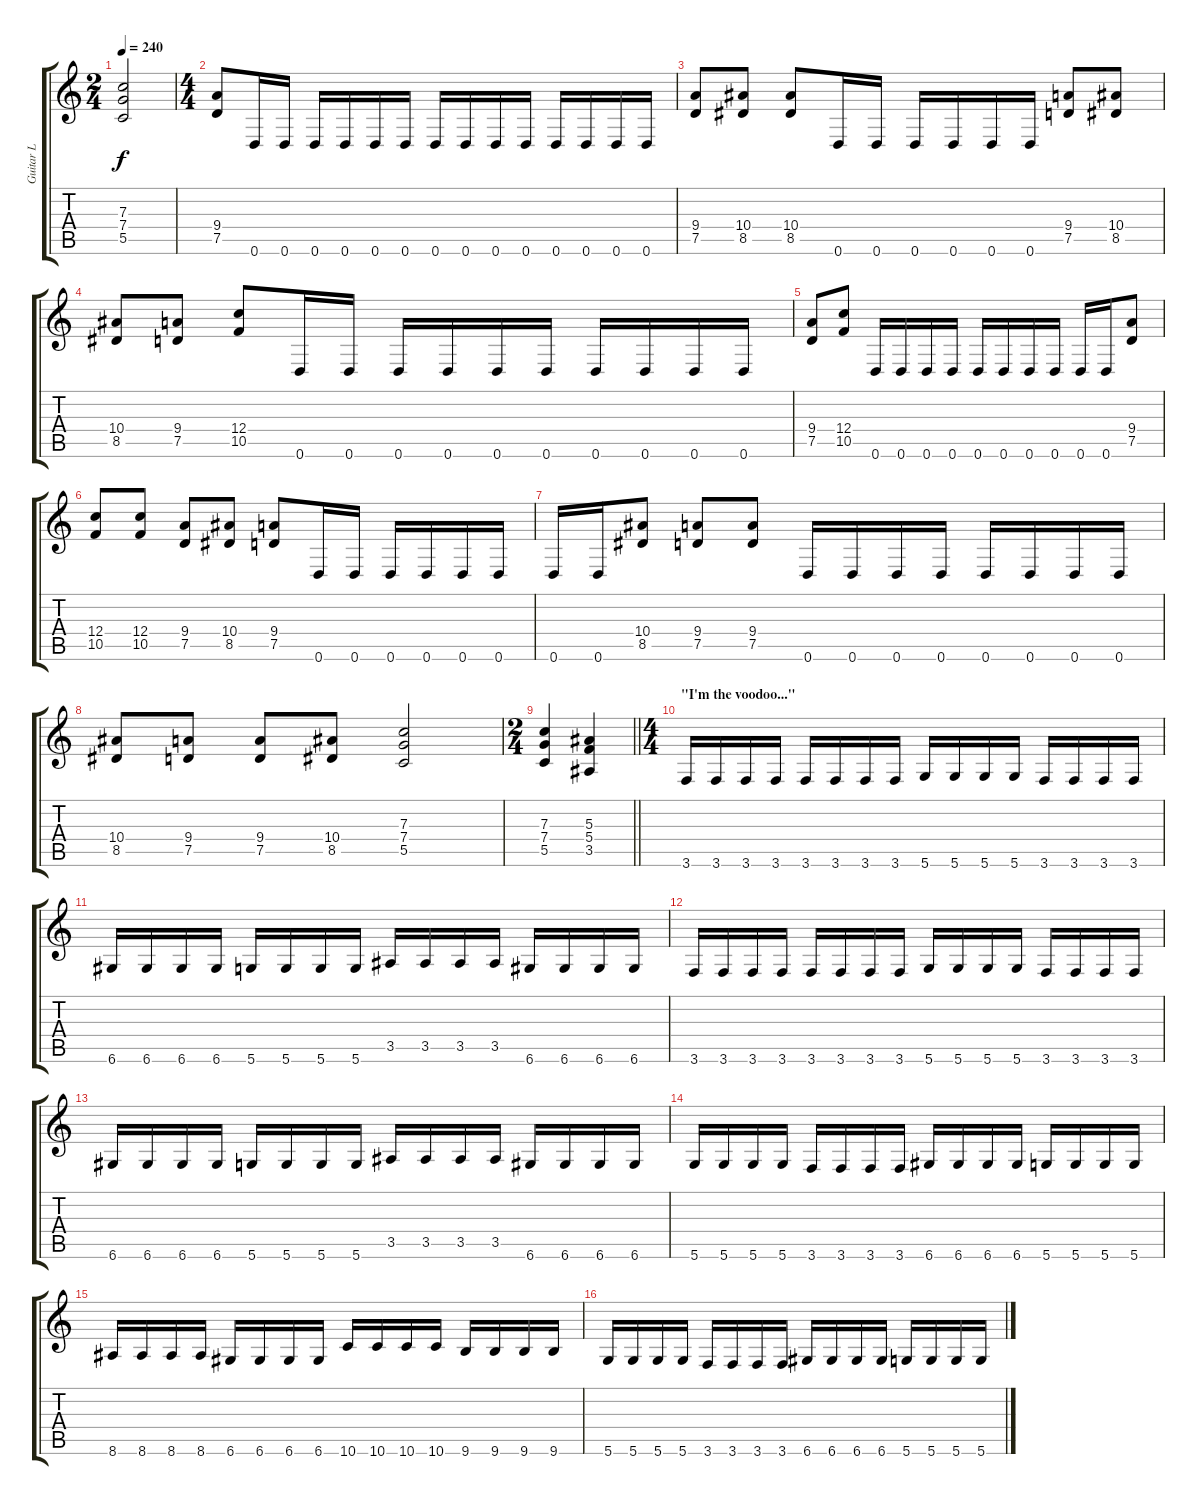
\track ("Guitar L" "Guitar L") {instrument distortionguitar}
\staff {score tabs}
\tuning (D4 A3 F3 C3 G2 D2) {hide}
\ts (2 4)
\tempo 240
\clef g2
\ks c
(7.3 7.4 5.5).2{dy f} |
\ts (4 4)
(9.4 7.5).8 0.6.16 0.6.16 0.6.16 0.6.16 0.6.16 0.6.16 0.6.16 0.6.16 0.6.16 0.6.16 0.6.16 0.6.16 0.6.16 0.6.16 |
(9.4 7.5).8 (10.4 8.5).8 (10.4 8.5).8 0.6.16 0.6.16 0.6.16 0.6.16 0.6.16 0.6.16 (9.4 7.5).8 (10.4 8.5).8 |
(10.4 8.5).8 (9.4 7.5).8 (12.4 10.5).8 0.6.16 0.6.16 0.6.16 0.6.16 0.6.16 0.6.16 0.6.16 0.6.16 0.6.16 0.6.16 |
(9.4 7.5).8 (12.4 10.5).8 0.6.16 0.6.16 0.6.16 0.6.16 0.6.16 0.6.16 0.6.16 0.6.16 0.6.16 0.6.16 (9.4 7.5).8 |
(12.4 10.5).8 (12.4 10.5).8 (9.4 7.5).8 (10.4 8.5).8 (9.4 7.5).8 0.6.16 0.6.16 0.6.16 0.6.16 0.6.16 0.6.16 |
0.6.16 0.6.16 (10.4 8.5).8 (9.4 7.5).8 (9.4 7.5).8 0.6.16 0.6.16 0.6.16 0.6.16 0.6.16 0.6.16 0.6.16 0.6.16 |
(10.4 8.5).8 (9.4 7.5).8 (9.4 7.5).8 (10.4 8.5).8 (7.3 7.4 5.5).2 |
\ts (2 4)
\barLineRight lightlight
(7.3 7.4 5.5).4 (5.3 5.4 3.5).4 |
\ts (4 4)
\section ("" "\"I'm the voodoo...\"")
3.6.16 3.6.16 3.6.16 3.6.16 3.6.16 3.6.16 3.6.16 3.6.16 5.6.16 5.6.16 5.6.16 5.6.16 3.6.16 3.6.16 3.6.16 3.6.16 |
6.6.16 6.6.16 6.6.16 6.6.16 5.6.16 5.6.16 5.6.16 5.6.16 3.5.16 3.5.16 3.5.16 3.5.16 6.6.16 6.6.16 6.6.16 6.6.16 |
3.6.16 3.6.16 3.6.16 3.6.16 3.6.16 3.6.16 3.6.16 3.6.16 5.6.16 5.6.16 5.6.16 5.6.16 3.6.16 3.6.16 3.6.16 3.6.16 |
6.6.16 6.6.16 6.6.16 6.6.16 5.6.16 5.6.16 5.6.16 5.6.16 3.5.16 3.5.16 3.5.16 3.5.16 6.6.16 6.6.16 6.6.16 6.6.16 |
5.6.16 5.6.16 5.6.16 5.6.16 3.6.16 3.6.16 3.6.16 3.6.16 6.6.16 6.6.16 6.6.16 6.6.16 5.6.16 5.6.16 5.6.16 5.6.16 |
8.6.16 8.6.16 8.6.16 8.6.16 6.6.16 6.6.16 6.6.16 6.6.16 10.6.16 10.6.16 10.6.16 10.6.16 9.6.16 9.6.16 9.6.16 9.6.16 |
5.6.16 5.6.16 5.6.16 5.6.16 3.6.16 3.6.16 3.6.16 3.6.16 6.6.16 6.6.16 6.6.16 6.6.16 5.6.16 5.6.16 5.6.16 5.6.16
